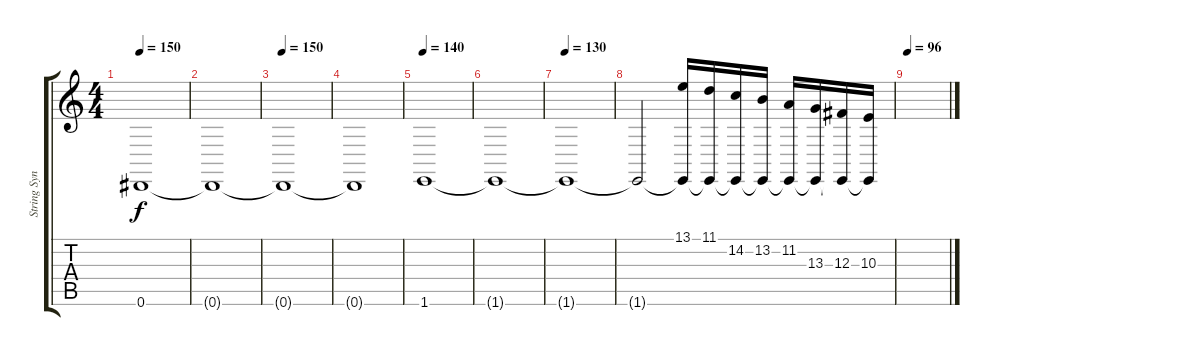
\track ("String Synth" "String Syn") {instrument synthstrings1}
\staff {score tabs}
\tuning (Eb4 Bb3 Gb3 Db3 Ab2 Eb2) {hide}
\ts (4 4)
\tempo 150
\clef g2
\ks c
0.6.1{dy f balance 16} |
0.6{t}.1 |
\tempo 150
0.6{t}.1{balance 0} |
0.6{t}.1 |
\tempo 140
1.6.1{balance 16} |
1.6{t}.1 |
\tempo 130
1.6{t}.1{balance 0} |
1.6{t}.2 (13.1 1.6{t}).16{balance 8 instrument stringensemble1} (11.1 1.6{t}).16 (14.2 1.6{t}).16 (13.2 1.6{t}).16 (11.2 1.6{t}).16 (13.3 1.6{t}).16 (12.3 1.6{t}).16 (10.3 1.6{t}).16 |
\tempo 96
